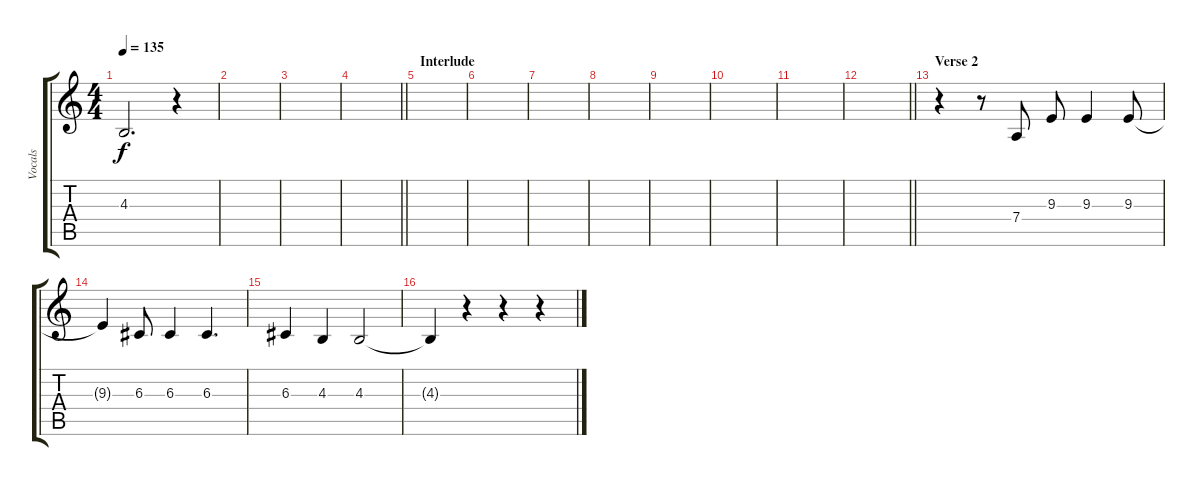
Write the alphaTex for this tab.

\track ("Vocals" "Vocals") {instrument altosax}
\staff {score tabs}
\tuning (E4 B3 G3 D3 A2 E2) {hide}
\ts (4 4)
\tempo 135
\clef g2
\ks c
4.3.2{d dy f} r.4 |
|
|
\barLineRight lightlight
|
\section ("" "Interlude")
|
|
|
|
|
|
|
\barLineRight lightlight
|
\section ("" "Verse 2")
r.4 r.8 7.4.8 9.3.8 9.3.4 9.3.8 |
9.3{t}.4 6.3.8 6.3.4 6.3.4{d} |
6.3.4 4.3.4 4.3.2 |
4.3{t}.4 r.4 r.4 r.4
